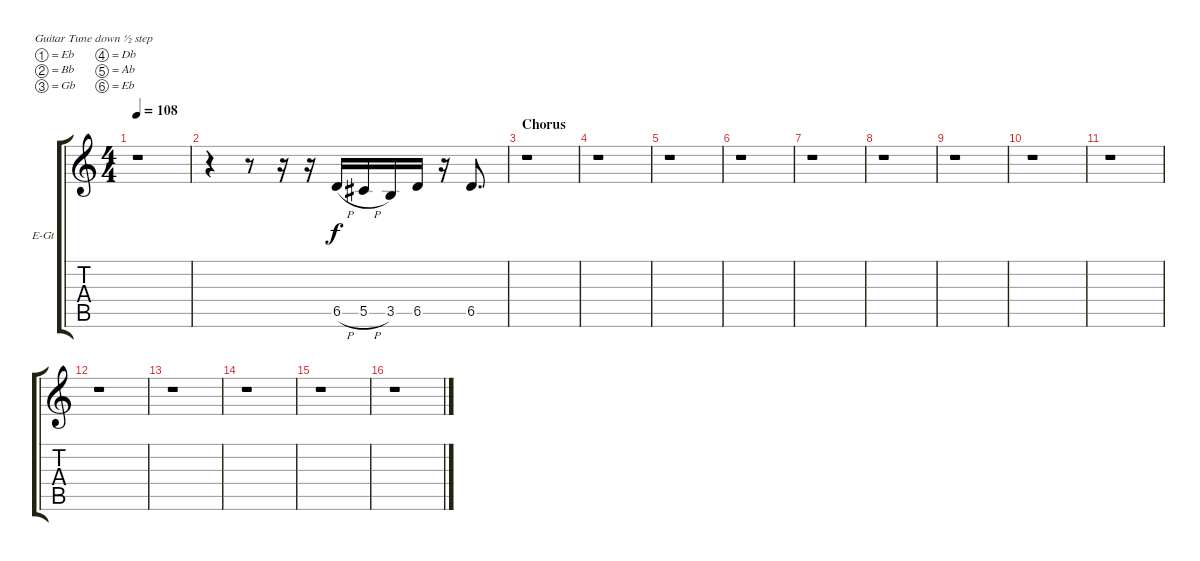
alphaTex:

\bracketExtendMode groupsimilarinstruments
\firstSystemTrackNameOrientation horizontal
\otherSystemsTrackNameOrientation horizontal
\track ("Gtr. 3" "E-Gt") {instrument distortionguitar}
\staff {score tabs}
\tuning (Eb4 Bb3 Gb3 Db3 Ab2 Eb2)
\ts (4 4)
\tempo 108
\clef g2
\ks c
r.1{dy f} |
r.4 r.8 r.16 r.16 6.5{h}.16 5.5{h}.16 3.5.16 6.5.16 r.16 6.5.8{d} |
\section ("" "Chorus")
r.1 |
r.1 |
r.1 |
r.1 |
r.1 |
r.1 |
r.1 |
r.1 |
r.1 |
r.1 |
r.1 |
r.1 |
r.1 |
r.1
